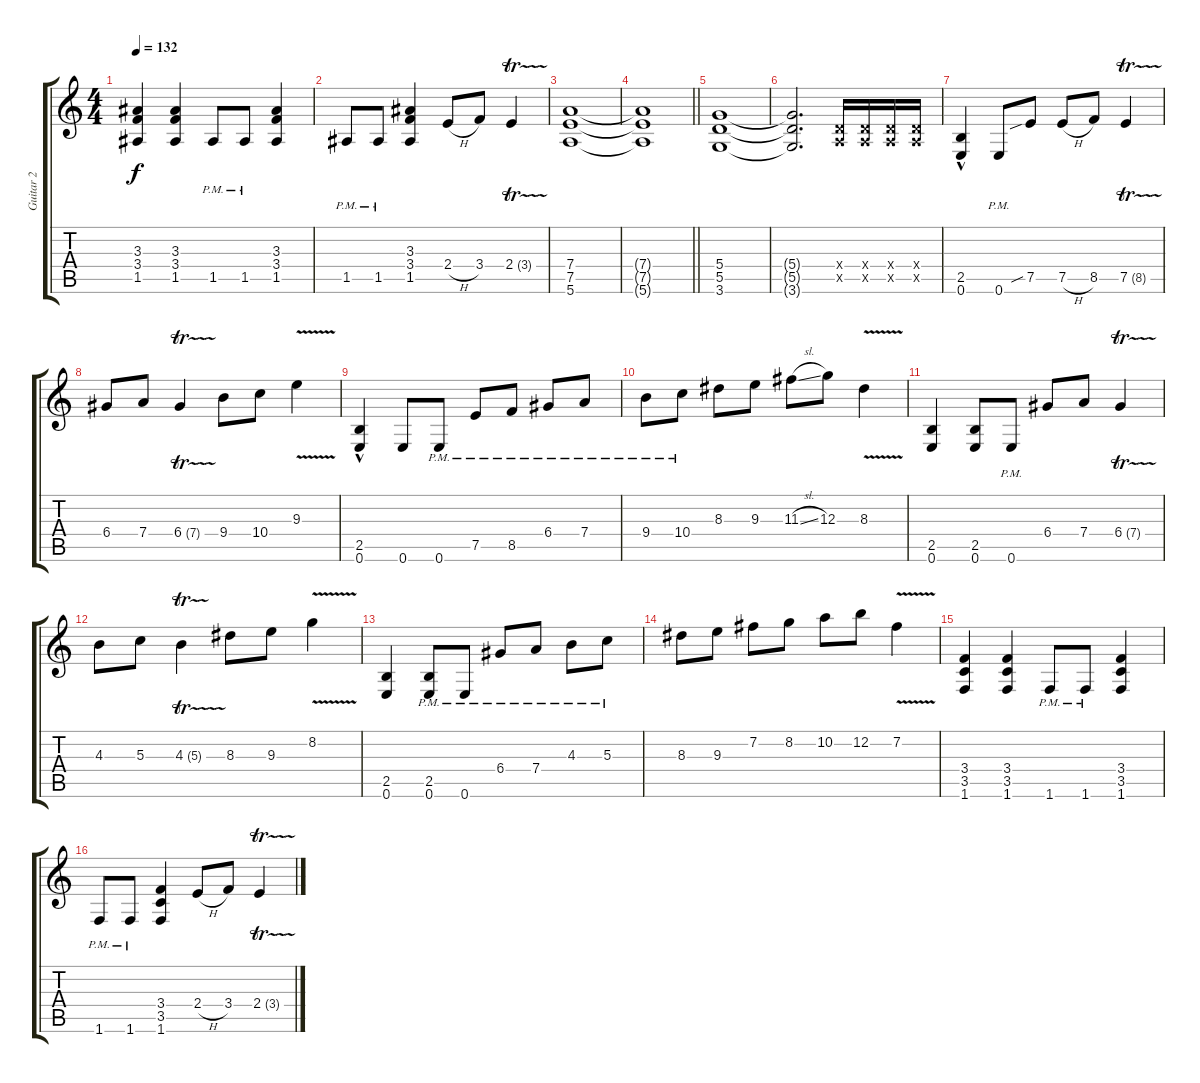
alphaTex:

\track ("Guitar 2" "Guitar 2") {instrument overdrivenguitar}
\staff {score tabs}
\tuning (E4 B3 G3 D3 A2 E2) {hide}
\ts (4 4)
\tempo 132
\clef g2
\ks c
(3.3 3.4 1.5).4{dy f} (3.3 3.4 1.5).4 1.5{pm}.8 1.5{pm}.8 (3.3 3.4 1.5).4 |
1.5{pm}.8 1.5{pm}.8 (3.3 3.4 1.5).4 2.4{h}.8 3.4.8 2.4{tr (3 32)}.4 |
(7.4 7.5 5.6).1 |
\barLineRight lightlight
(7.4{t} 7.5{t} 5.6{t}).1 |
\section ("" "")
(5.4 5.5 3.6).1 |
(5.4{t} 5.5{t} 3.6{t}).2{d} (0.4{x} 0.5{x}).16 (0.4{x} 0.5{x}).16 (0.4{x} 0.5{x}).16 (0.4{x} 0.5{x}).16 |
(2.5 0.6{hac}).4{volume 16} 0.6{pm}.8 7.5{sib}.8 7.5{h}.8 8.5.8 7.5{tr (8 32)}.4 |
6.4.8 7.4.8 6.4{tr (7 32)}.4 9.4.8 10.4.8 9.3{v}.4 |
(2.5 0.6{hac}).4 0.6.8 0.6{pm}.8 7.5{pm}.8 8.5{pm}.8 6.4{pm}.8 7.4{pm}.8 |
9.4{pm}.8 10.4{pm}.8 8.3.8 9.3.8 11.3{sl}.8 12.3.8 8.3{v}.4 |
(2.5 0.6).4 (2.5 0.6).8 0.6{pm}.8 6.4.8 7.4.8 6.4{tr (7 32)}.4 |
4.3.8 5.3.8 4.3{tr (5 32)}.4 8.3.8 9.3.8 8.2{v}.4 |
(2.5 0.6).4 (2.5{pm} 0.6{pm}).8 0.6{pm}.8 6.4{pm}.8 7.4{pm}.8 4.3{pm}.8 5.3{pm}.8 |
8.3.8 9.3.8 7.2.8 8.2.8 10.2.8 12.2.8 7.2{v}.4 |
(3.4 3.5 1.6).4{volume 14} (3.4 3.5 1.6).4 1.6{pm}.8 1.6{pm}.8 (3.4 3.5 1.6).4 |
1.6{pm}.8 1.6{pm}.8 (3.4 3.5 1.6).4 2.4{h}.8 3.4.8 2.4{tr (3 32)}.4
